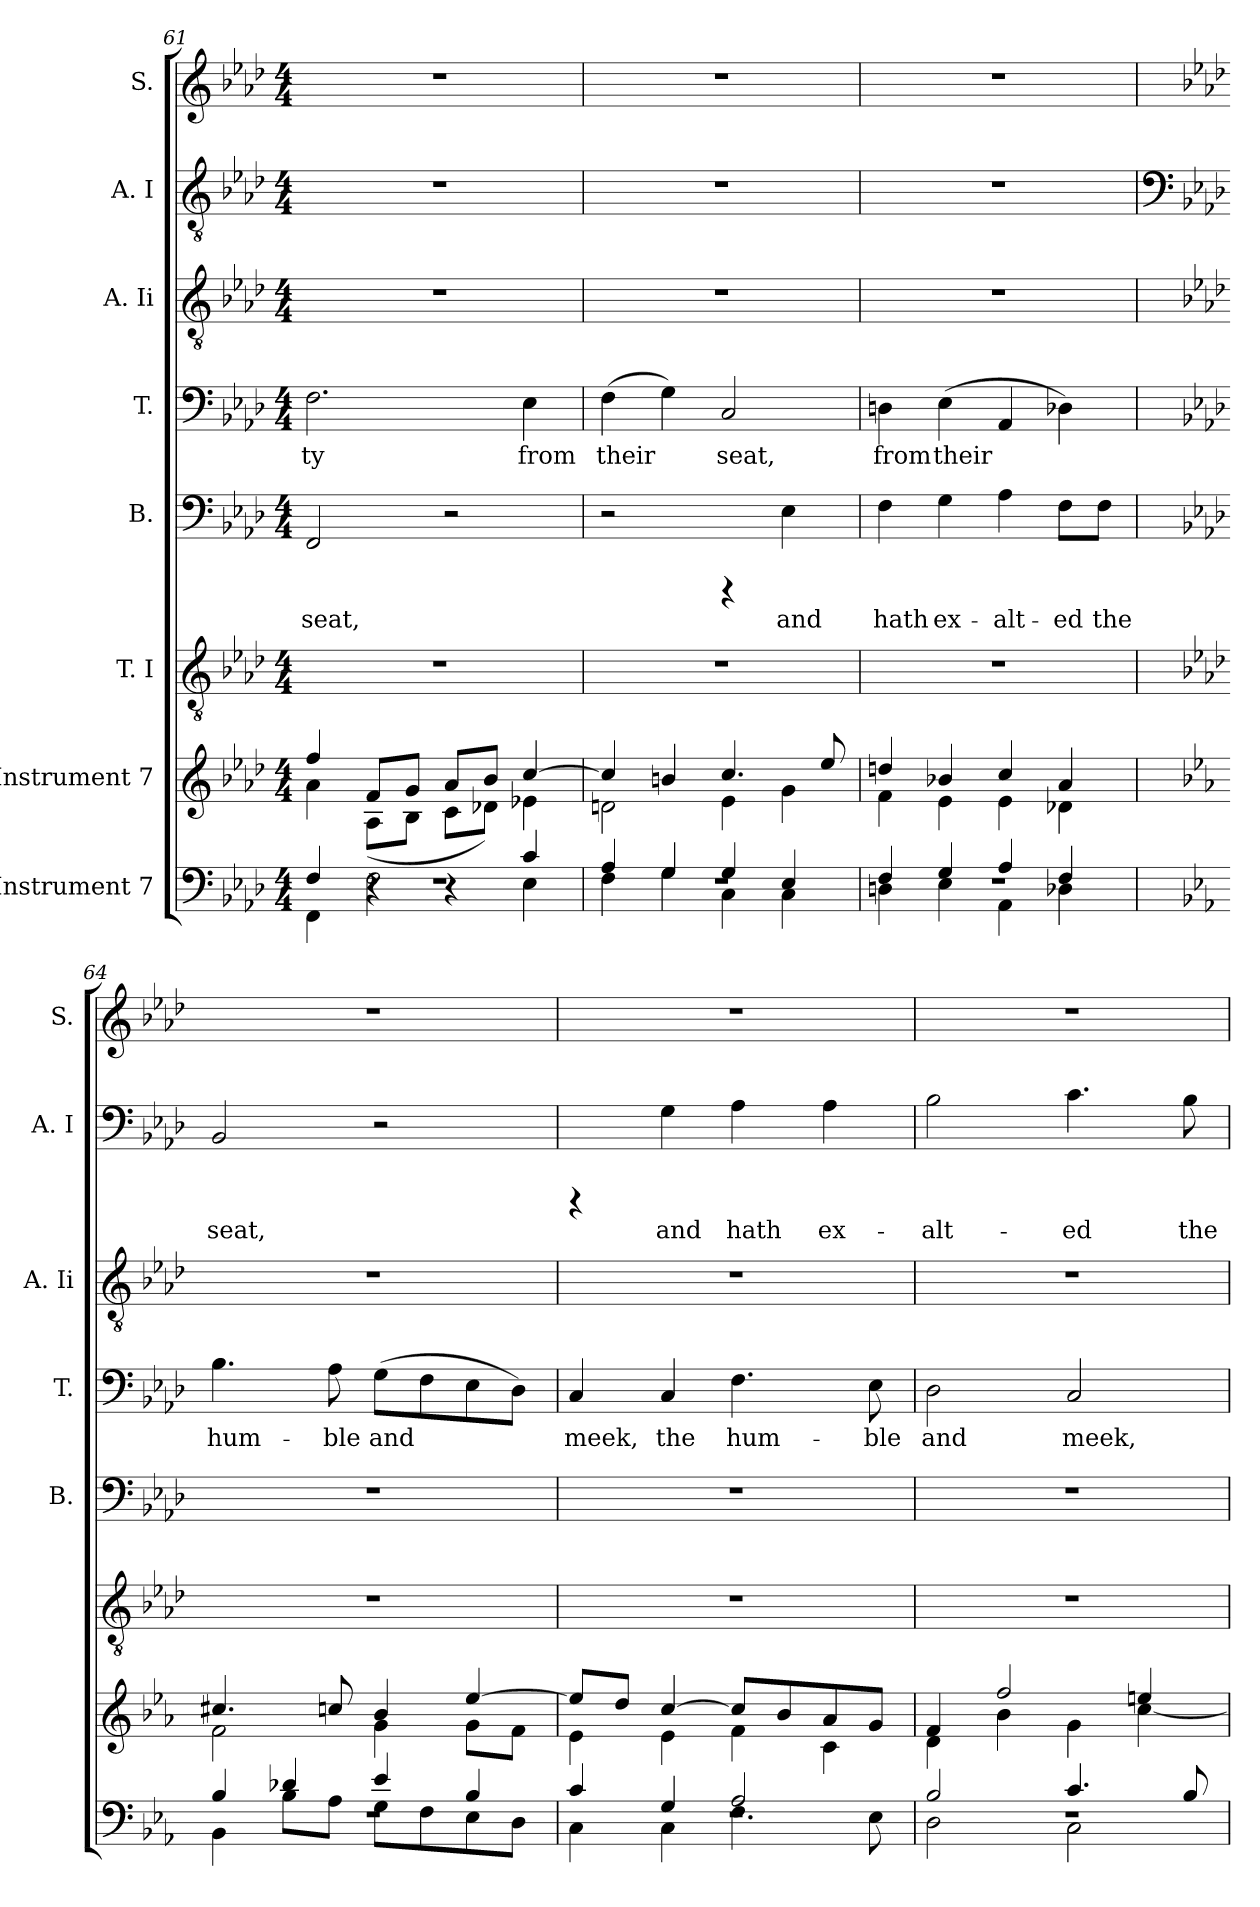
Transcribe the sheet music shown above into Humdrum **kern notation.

**kern	**kern	**kern	**kern	**text	**kern	**text	**kern	**kern	**text	**kern
*part8	*part7	*part6	*part5	*part5	*part4	*part4	*part3	*part2	*part2	*part1
*staff8	*staff7	*staff6	*staff5	*staff5	*staff4	*staff4	*staff3	*staff2	*staff2	*staff1
*I"Instrument 7	*I"Instrument 7	*I"T. I	*I"B.	*	*I"T.	*	*I"A. Ii	*I"A. I	*	*I"S.
*	*	*	*I'B.	*	*I'T.	*	*I'A. Ii	*I'A. I	*	*I'S.
*clefF4	*clefG2	*clefGv2	*clefF4	*	*clefF4	*	*clefGv2	*clefGv2	*	*clefG2
*k[b-e-a-d-]	*k[b-e-a-d-]	*k[b-e-a-d-]	*k[b-e-a-d-]	*	*k[b-e-a-d-]	*	*k[b-e-a-d-]	*k[b-e-a-d-]	*	*k[b-e-a-d-]
*A-:	*A-:	*A-:	*A-:	*	*A-:	*	*A-:	*A-:	*	*A-:
*M4/4	*M4/4	*M4/4	*M4/4	*	*M4/4	*	*M4/4	*M4/4	*	*M4/4
=61	=61	=61	=61	=61	=61	=61	=61	=61	=61	=61
*^	*^	*	*	*	*	*	*	*	*	*
*	*^	*	*	*	*	*	*	*	*	*	*	*
!	!	!	!	!	!	!	!LO:LY:b	!	!LO:LY:b:cj	!	!	!	!
1r	4F/	4FF\	4ff/	4a-\	1r	2FF/	seat,	2.F\	-ty	1r	1r	.	1r
.	4r	2F\	8f/L	(>8A-\L	.	.	.	.	.	.	.	.	.
.	.	.	8g/J	8B-\J	.	.	.	.	.	.	.	.	.
.	4r	.	8a-/L	8c\L	.	2r	.	.	.	.	.	.	.
.	.	.	8b-/J	8d-X\J)	.	.	.	.	.	.	.	.	.
!	!	!	!	!	!	!	!	!	!LO:LY:b:cj	!	!	!	!
.	4c/	4E-\	[>4cc/	4e-X\	.	.	.	4E-\	from	.	.	.	.
=62	=62	=62	=62	=62	=62	=62	=62	=62	=62	=62	=62	=62	=62
!	!	!	!	!	!	!	!	!	!LO:LY:b:cj	!	!	!	!
1r	4A-/	4F\	4cc/]	2dn\	1r	2r	.	(>4F\	their	1r	1r	.	1r
!	!	!	!	!	!	!	!	!	!LO:LY:b:cj	!	!	!	!
.	4G/	4G\	4bn/	.	.	.	.	4G\)	.	.	.	.	.
!	!	!	!	!	!	!	!	!	!LO:LY:b:cj	!	!	!	!
.	4G/	4C\	4.cc/	4e-\	.	4rCCC	.	2C/	seat,	.	.	.	.
!	!	!	!	!	!	!	!LO:LY:b	!	!	!	!	!	!
.	4E-/	4C\	.	4g\	.	4E-\	and	.	.	.	.	.	.
.	.	.	8ee-/	.	.	.	.	.	.	.	.	.	.
=63	=63	=63	=63	=63	=63	=63	=63	=63	=63	=63	=63	=63	=63
!	!	!	!	!	!	!	!LO:LY:b	!	!LO:LY:b:cj	!	!	!	!
1r	4F/	4Dn\	4ddn/	4f\	1r	4F\	hath	4Dn\	from	1r	1r	.	1r
!	!	!	!	!	!	!	!LO:LY:b	!	!LO:LY:b:cj	!	!	!	!
.	4G/	4E-\	4b-X/	4e-\	.	4G\	ex-	(>4E-\	their	.	.	.	.
!	!	!	!	!	!	!	!LO:LY:b	!	!LO:LY:b:cj	!	!	!	!
.	4A-/	4AA-\	4cc/	4e-\	.	4A-\	-alt-	4AA-/	.	.	.	.	.
!	!	!	!	!	!	!	!LO:LY:b	!	!LO:LY:b:cj	!	!	!	!
.	4F/	4D-X\	4a-/	4d-X\	.	8F\L	-ed	4D-X\)	.	.	.	.	.
!	!	!	!	!	!	!	!LO:LY:b	!	!	!	!	!	!
.	.	.	.	.	.	8F\J	the	.	.	.	.	.	.
!!LO:PB:g=z
=64	=64	=64	=64	=64	=64	=64	=64	=64	=64	=64	=64	=64	=64
*	*	*	*	*	*	*	*	*	*	*	*clefF4	*	*
*k[b-e-a-]	*	*	*k[b-e-a-]	*	*	*	*	*	*	*	*	*	*
*E-:	*	*	*E-:	*	*	*	*	*	*	*	*	*	*
!	!	!	!	!	!	!	!	!	!LO:LY:b:cj	!	!	!LO:LY:b:cj	!
1r	4B-/	4BB-\	4.cc#X/	2f\	1r	1r	.	4.B-\	hum-	1r	2BB-/	seat,	1r
.	4d-X/	8B-\L	.	.	.	.	.	.	.	.	.	.	.
!	!	!	!	!	!	!	!	!	!LO:LY:b:cj	!	!	!	!
.	.	8A-\J	8cc/	.	.	.	.	8A-\	-ble	.	.	.	.
!	!	!	!	!	!	!	!	!	!LO:LY:b:cj	!	!	!	!
.	4e-/	8G\L	4b-/	4g\	.	.	.	(>8G\L	and	.	2r	.	.
!	!	!	!	!	!	!	!	!	!LO:LY:b:cj	!	!	!	!
.	.	8F\	.	.	.	.	.	8F\	.	.	.	.	.
!	!	!	!	!	!	!	!	!	!LO:LY:b:cj	!	!	!	!
.	4B-/	8E-\	[>4ee-/	8g\L	.	.	.	8E-\	.	.	.	.	.
!	!	!	!	!	!	!	!	!	!LO:LY:b:cj	!	!	!	!
.	.	8D\J	.	8f\J	.	.	.	8D-\J)	.	.	.	.	.
=65	=65	=65	=65	=65	=65	=65	=65	=65	=65	=65	=65	=65	=65
!	!	!	!	!	!	!	!	!	!LO:LY:b:cj	!	!	!	!
1r	4c/	4C\	8ee-/L]	4e-\	1r	1r	.	4C/	meek,	1r	4rCCC	.	1r
.	.	.	8dd/J	.	.	.	.	.	.	.	.	.	.
!	!	!	!	!	!	!	!	!	!LO:LY:b:cj	!	!	!LO:LY:b:cj	!
.	4G/	4C\	[>4cc/	4e-\	.	.	.	4C/	the	.	4G\	and	.
!	!	!	!	!	!	!	!	!	!LO:LY:b:cj	!	!	!LO:LY:b:cj	!
.	2A-/	4.F\	8cc/L]	4f\	.	.	.	4.F\	hum-	.	4A-\	hath	.
.	.	.	8b-/	.	.	.	.	.	.	.	.	.	.
!	!	!	!	!	!	!	!	!	!	!	!	!LO:LY:b:cj	!
.	.	.	8a-/	4c\	.	.	.	.	.	.	4A-\	ex-	.
!	!	!	!	!	!	!	!	!	!LO:LY:b:cj	!	!	!	!
.	.	8E-\	8g/J	.	.	.	.	8E-\	-ble	.	.	.	.
=66	=66	=66	=66	=66	=66	=66	=66	=66	=66	=66	=66	=66	=66
!	!	!	!	!	!	!	!	!	!LO:LY:b:cj	!	!	!LO:LY:b:cj	!
1r	2B-/	2D\	4f/	4d\	1r	1r	.	2D-\	and	1r	2B-\	-alt-	1r
.	.	.	2ff/	4b-\	.	.	.	.	.	.	.	.	.
!	!	!	!	!	!	!	!	!	!LO:LY:b:cj	!	!	!LO:LY:b:cj	!
.	4.c/	2C\	.	4g\	.	.	.	2C/	meek,	.	4.c\	-ed	.
.	.	.	4een/	[<4cc\	.	.	.	.	.	.	.	.	.
!	!	!	!	!	!	!	!	!	!	!	!	!LO:LY:b:cj	!
.	8B-/	.	.	.	.	.	.	.	.	.	8B-\	the	.
*v	*v	*v	*	*	*	*	*	*	*	*	*	*	*
*	*v	*v	*	*	*	*	*	*	*	*	*
=	=	=	=	=	=	=	=	=	=	=
*-	*-	*-	*-	*-	*-	*-	*-	*-	*-	*-
